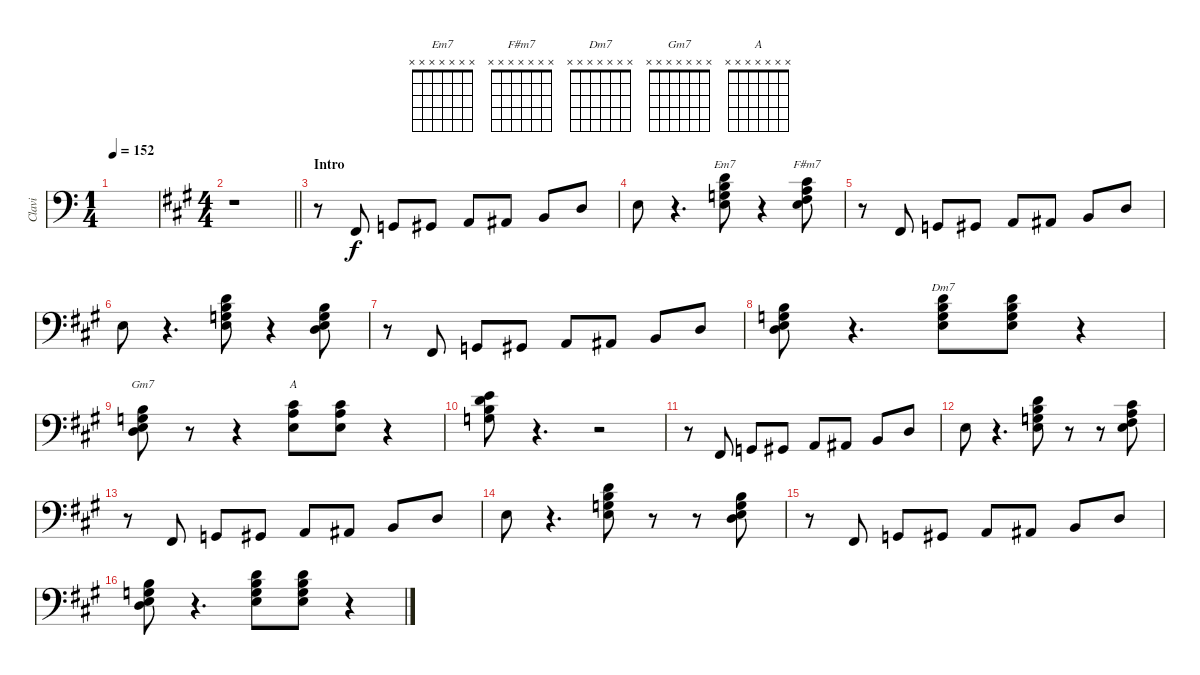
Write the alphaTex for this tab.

\track ("Clavi" "Clavi") {instrument harpsichord}
\staff {score}
\tuning (E4 B3 G3 D3 A2 E2 B1) {hide}
\chord ("Em7" x x x x x x x)
\chord ("F#m7" x x x x x x x)
\chord ("Dm7" x x x x x x x)
\chord ("Gm7" x x x x x x x)
\chord ("A" x x x x x x x)
\ts (1 4)
\tempo 152
\clef f4
\ks c
|
\ts (4 4)
\barLineRight lightlight
\ks a
r.1 |
\section ("" "Intro")
r.8 2.6.8 3.6.8 4.6.8 0.5.8 1.5.8 2.5.8 0.4.8 |
2.4.8 r.4{d} (0.2 0.3 2.4 17.5).8{ch "Em7"} r.4 (2.2 2.3 2.4 9.5).8{ch "F#m7"} |
r.8 2.6.8 3.6.8 4.6.8 0.5.8 1.5.8 2.5.8 0.4.8 |
2.4.8 r.4{d} (0.2 0.3 2.4 17.5).8 r.4 (0.2 0.3 0.4 7.5).8 |
r.8 2.6.8 3.6.8 4.6.8 0.5.8 1.5.8 2.5.8 0.4.8 |
(0.2 0.3 0.4 7.5).8 r.4{d} (0.2 0.3 2.4 17.5).8{ch "Dm7"} (0.2 0.3 2.4 17.5).8 r.4 |
(0.2 0.3 0.4 7.5).8{ch "Gm7"} r.8 r.4 (2.2 2.3 2.4).8{ch "A"} (2.2 2.3 2.4).8 r.4 |
(0.1 0.2 0.3 12.4).8 r.4{d} r.2 |
r.8 2.6.8 3.6.8 4.6.8 0.5.8 1.5.8 2.5.8 0.4.8 |
2.4.8 r.4{d} (0.2 0.3 2.4 17.5).8 r.8 r.8 (2.2 2.3 2.4 9.5).8 |
r.8 2.6.8 3.6.8 4.6.8 0.5.8 1.5.8 2.5.8 0.4.8 |
2.4.8 r.4{d} (0.2 0.3 2.4 17.5).8 r.8 r.8 (0.2 0.3 0.4 7.5).8 |
r.8 2.6.8 3.6.8 4.6.8 0.5.8 1.5.8 2.5.8 0.4.8 |
(0.2 0.3 0.4 7.5).8 r.4{d} (0.2 0.3 2.4 17.5).8 (0.2 0.3 2.4 17.5).8 r.4
